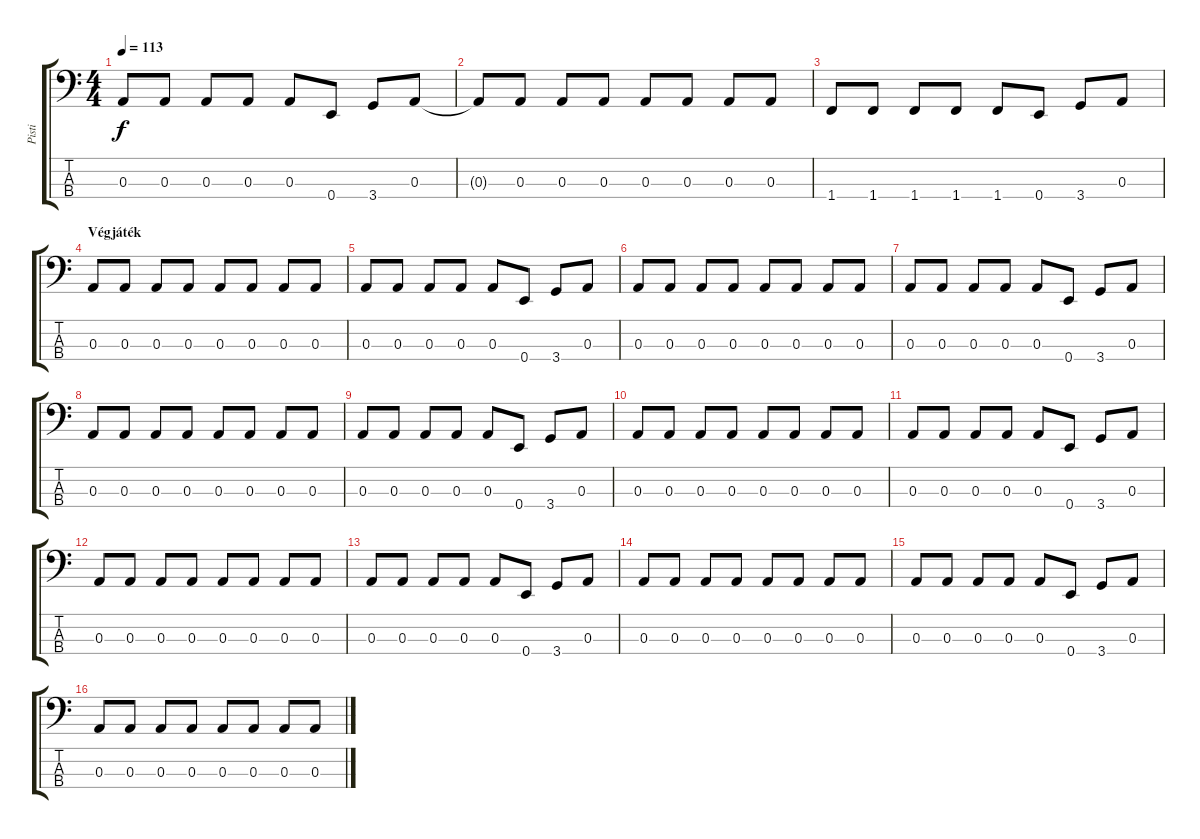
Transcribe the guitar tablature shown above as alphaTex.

\track ("Pisti" "Pisti") {instrument electricbassfinger}
\staff {score tabs}
\tuning (G2 D2 A1 E1) {hide}
\ts (4 4)
\tempo 113
\clef f4
\ks c
0.3.8{dy f} 0.3.8 0.3.8 0.3.8 0.3.8 0.4.8 3.4.8 0.3.8 |
0.3{t}.8 0.3.8 0.3.8 0.3.8 0.3.8 0.3.8 0.3.8 0.3.8 |
1.4.8 1.4.8 1.4.8 1.4.8 1.4.8 0.4.8 3.4.8 0.3.8 |
\section ("" "Végjáték")
0.3.8 0.3.8 0.3.8 0.3.8 0.3.8 0.3.8 0.3.8 0.3.8 |
0.3.8 0.3.8 0.3.8 0.3.8 0.3.8 0.4.8 3.4.8 0.3.8 |
0.3.8 0.3.8 0.3.8 0.3.8 0.3.8 0.3.8 0.3.8 0.3.8 |
0.3.8 0.3.8 0.3.8 0.3.8 0.3.8 0.4.8 3.4.8 0.3.8 |
0.3.8 0.3.8 0.3.8 0.3.8 0.3.8 0.3.8 0.3.8 0.3.8 |
0.3.8 0.3.8 0.3.8 0.3.8 0.3.8 0.4.8 3.4.8 0.3.8 |
0.3.8 0.3.8 0.3.8 0.3.8 0.3.8 0.3.8 0.3.8 0.3.8 |
0.3.8 0.3.8 0.3.8 0.3.8 0.3.8 0.4.8 3.4.8 0.3.8 |
0.3.8 0.3.8 0.3.8 0.3.8 0.3.8 0.3.8 0.3.8 0.3.8 |
0.3.8 0.3.8 0.3.8 0.3.8 0.3.8 0.4.8 3.4.8 0.3.8 |
0.3.8 0.3.8 0.3.8 0.3.8 0.3.8 0.3.8 0.3.8 0.3.8 |
0.3.8 0.3.8 0.3.8 0.3.8 0.3.8 0.4.8 3.4.8 0.3.8 |
0.3.8 0.3.8 0.3.8 0.3.8 0.3.8 0.3.8 0.3.8 0.3.8
